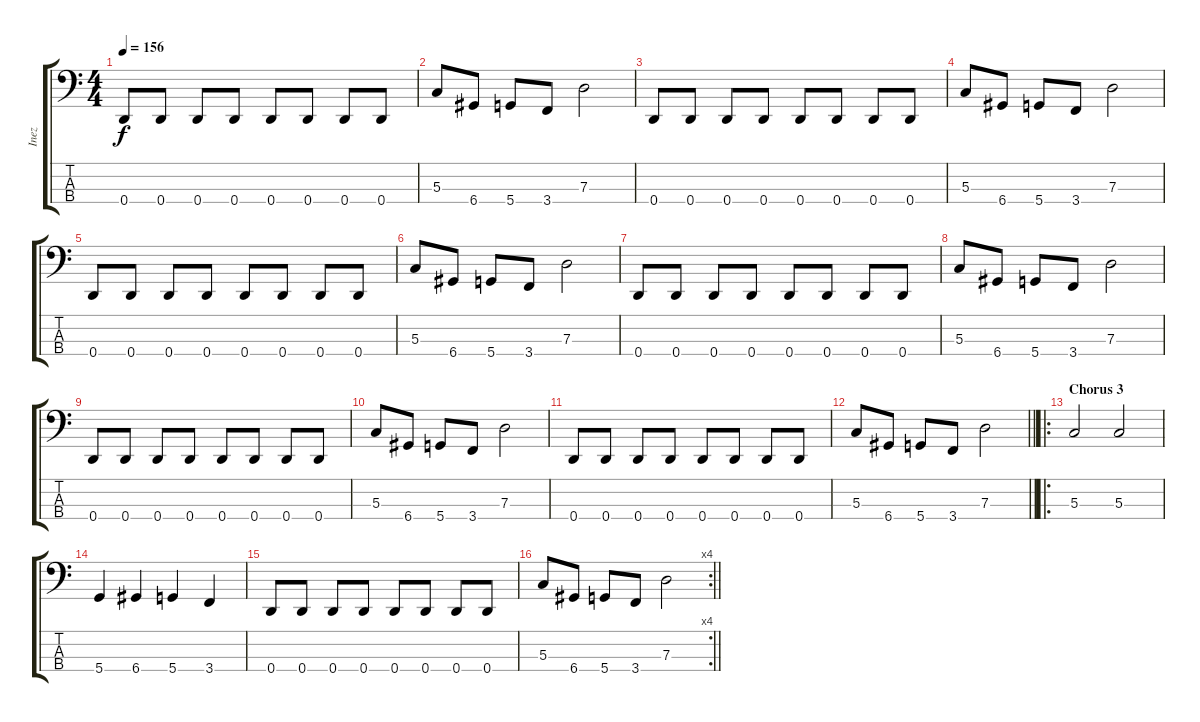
\track ("Inez" "Inez") {instrument electricbassfinger}
\staff {score tabs}
\tuning (F2 C2 G1 D1) {hide}
\ts (4 4)
\tempo 156
\clef f4
\ks c
0.4.8{dy f} 0.4.8 0.4.8 0.4.8 0.4.8 0.4.8 0.4.8 0.4.8 |
5.3.8 6.4.8 5.4.8 3.4.8 7.3.2 |
0.4.8 0.4.8 0.4.8 0.4.8 0.4.8 0.4.8 0.4.8 0.4.8 |
5.3.8 6.4.8 5.4.8 3.4.8 7.3.2 |
0.4.8 0.4.8 0.4.8 0.4.8 0.4.8 0.4.8 0.4.8 0.4.8 |
5.3.8 6.4.8 5.4.8 3.4.8 7.3.2 |
0.4.8 0.4.8 0.4.8 0.4.8 0.4.8 0.4.8 0.4.8 0.4.8 |
5.3.8 6.4.8 5.4.8 3.4.8 7.3.2 |
0.4.8 0.4.8 0.4.8 0.4.8 0.4.8 0.4.8 0.4.8 0.4.8 |
5.3.8 6.4.8 5.4.8 3.4.8 7.3.2 |
0.4.8 0.4.8 0.4.8 0.4.8 0.4.8 0.4.8 0.4.8 0.4.8 |
\barLineRight lightlight
5.3.8 6.4.8 5.4.8 3.4.8 7.3.2 |
\ro
\section ("" "Chorus 3")
5.3.2 5.3.2 |
5.4.4 6.4.4 5.4.4 3.4.4 |
0.4.8 0.4.8 0.4.8 0.4.8 0.4.8 0.4.8 0.4.8 0.4.8 |
\rc 4
\barLineRight lightlight
5.3.8 6.4.8 5.4.8 3.4.8 7.3.2
